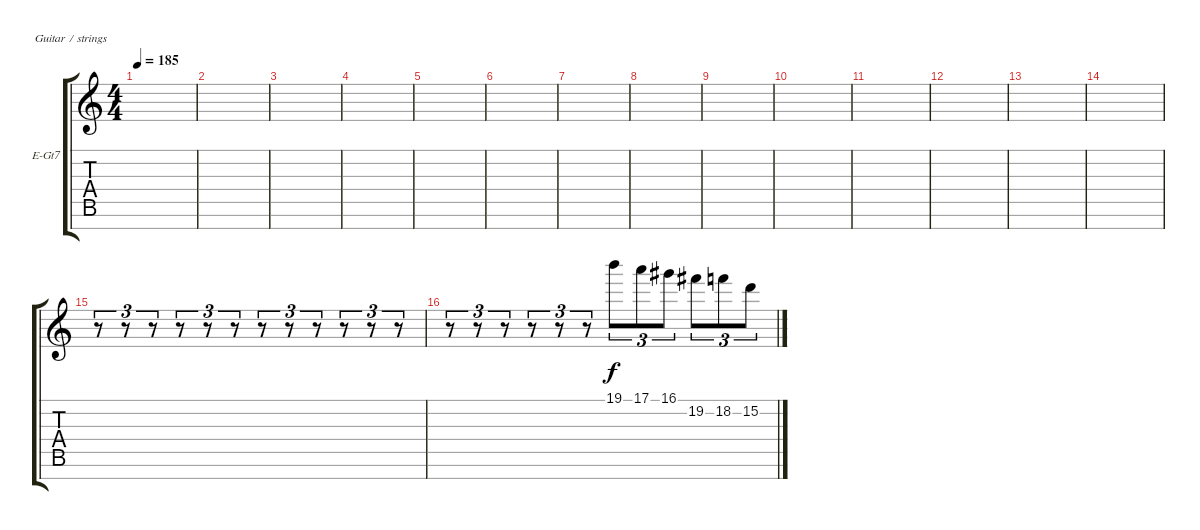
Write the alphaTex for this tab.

\defaultSystemsLayout 4
\bracketExtendMode groupsimilarinstruments
\firstSystemTrackNameOrientation horizontal
\otherSystemsTrackNameOrientation horizontal
\track ("Harmony Guitar" "E-Gt7") {instrument overdrivenguitar}
\staff {score tabs}
\tuning (E4 B3 G3 D3 A2 E2 B1)
\ts (4 4)
\tempo 185
\clef g2
\scale
0.333333
\ks c
|
\scale
0.333333 |
\scale
0.333333 |
\scale
0.333333 |
\scale
0.333333 |
\scale
0.333333 |
\scale
0.333333 |
\scale
0.333333 |
\scale
0.333333 |
\scale
0.333333 |
\scale
0.333333 |
\scale
0.333333 |
\scale
0.333333 |
\scale
0.333333 |
\scale
0.333333 r.8{tu (3 2)} r.8{tu (3 2)} r.8{tu (3 2)} r.8{tu (3 2)} r.8{tu (3 2)} r.8{tu (3 2)} r.8{tu (3 2)} r.8{tu (3 2)} r.8{tu (3 2)} r.8{tu (3 2)} r.8{tu (3 2)} r.8{tu (3 2)} |
\scale
0.333333 r.8{tu (3 2)} r.8{tu (3 2)} r.8{tu (3 2)} r.8{tu (3 2)} r.8{tu (3 2)} r.8{tu (3 2)} 19.1.8{tu (3 2)} 17.1.8{tu (3 2)} 16.1.8{tu (3 2)} 19.2.8{tu (3 2)} 18.2.8{tu (3 2)} 15.2.8{tu (3 2)}
